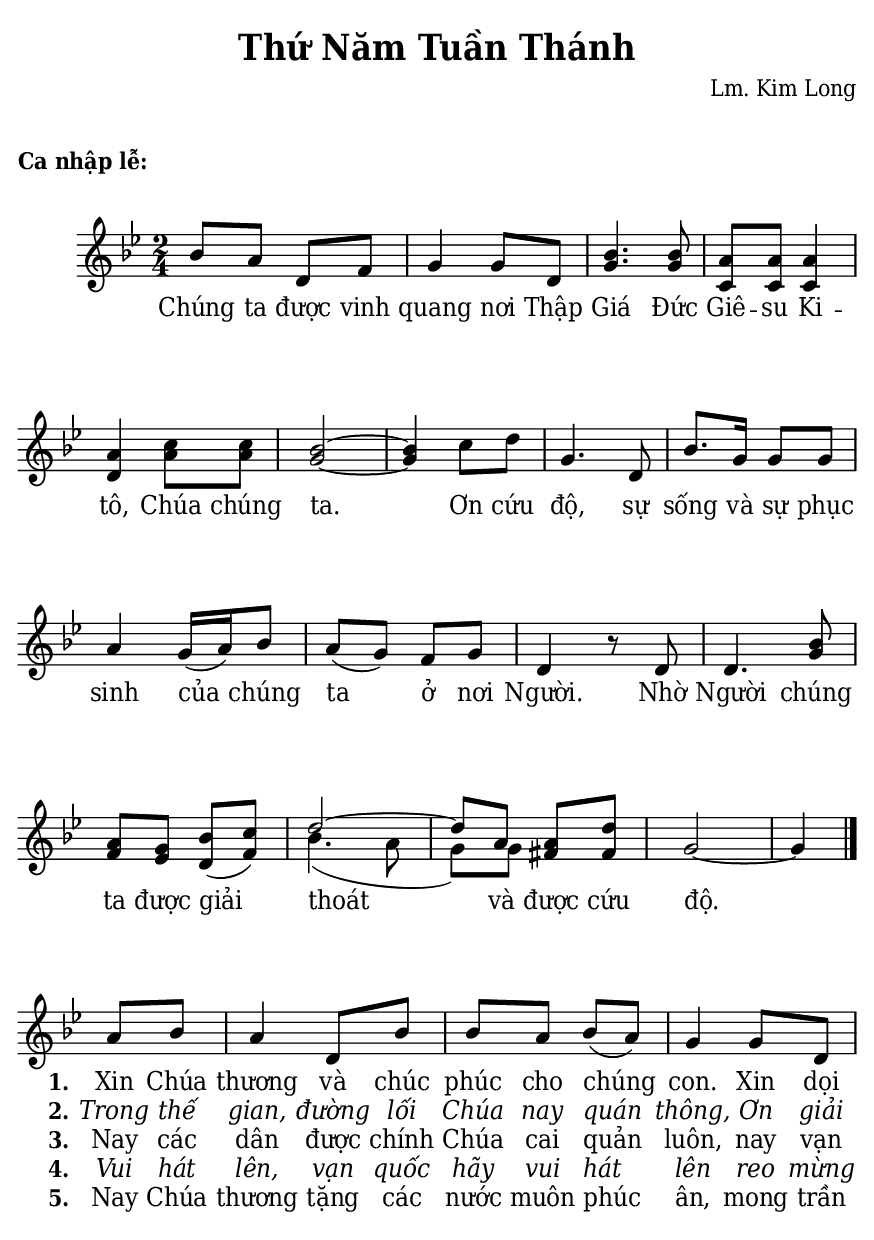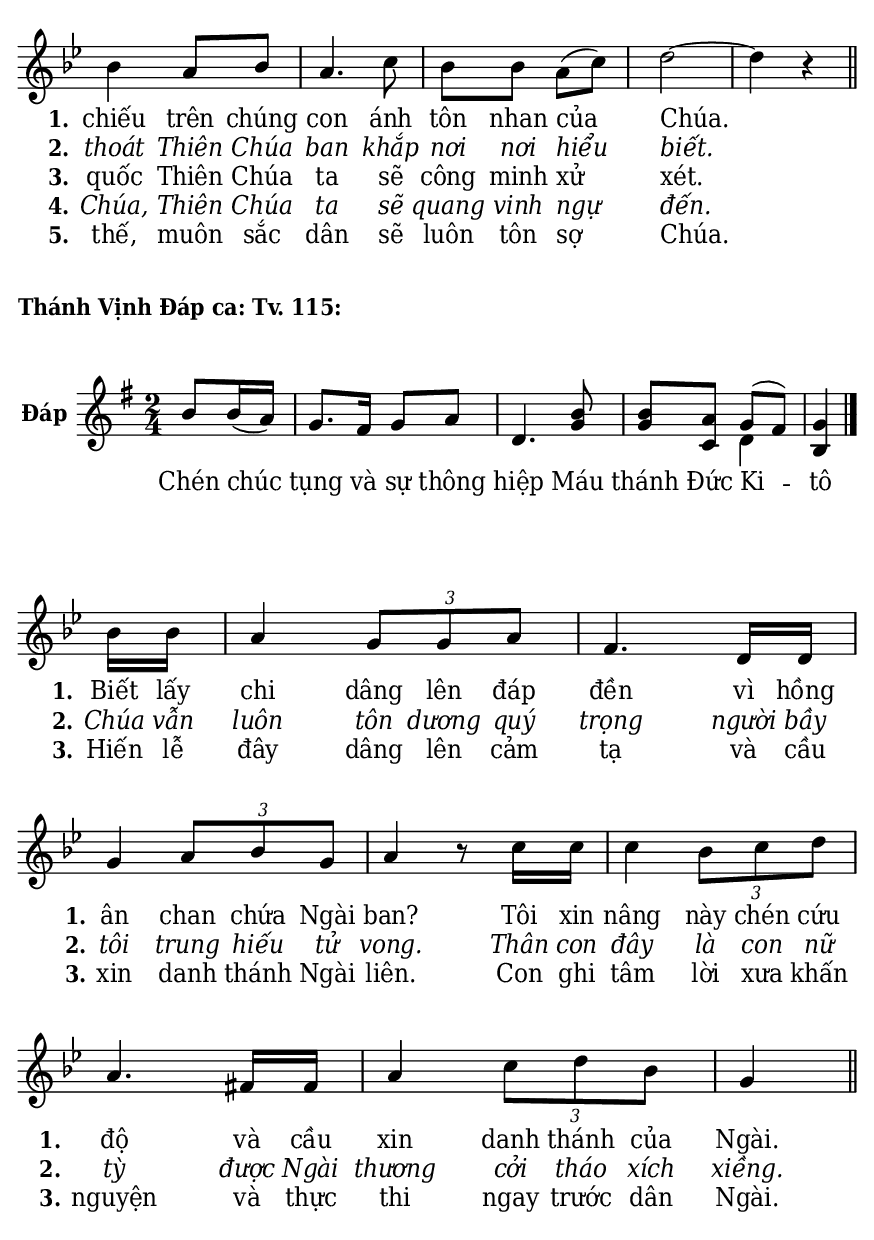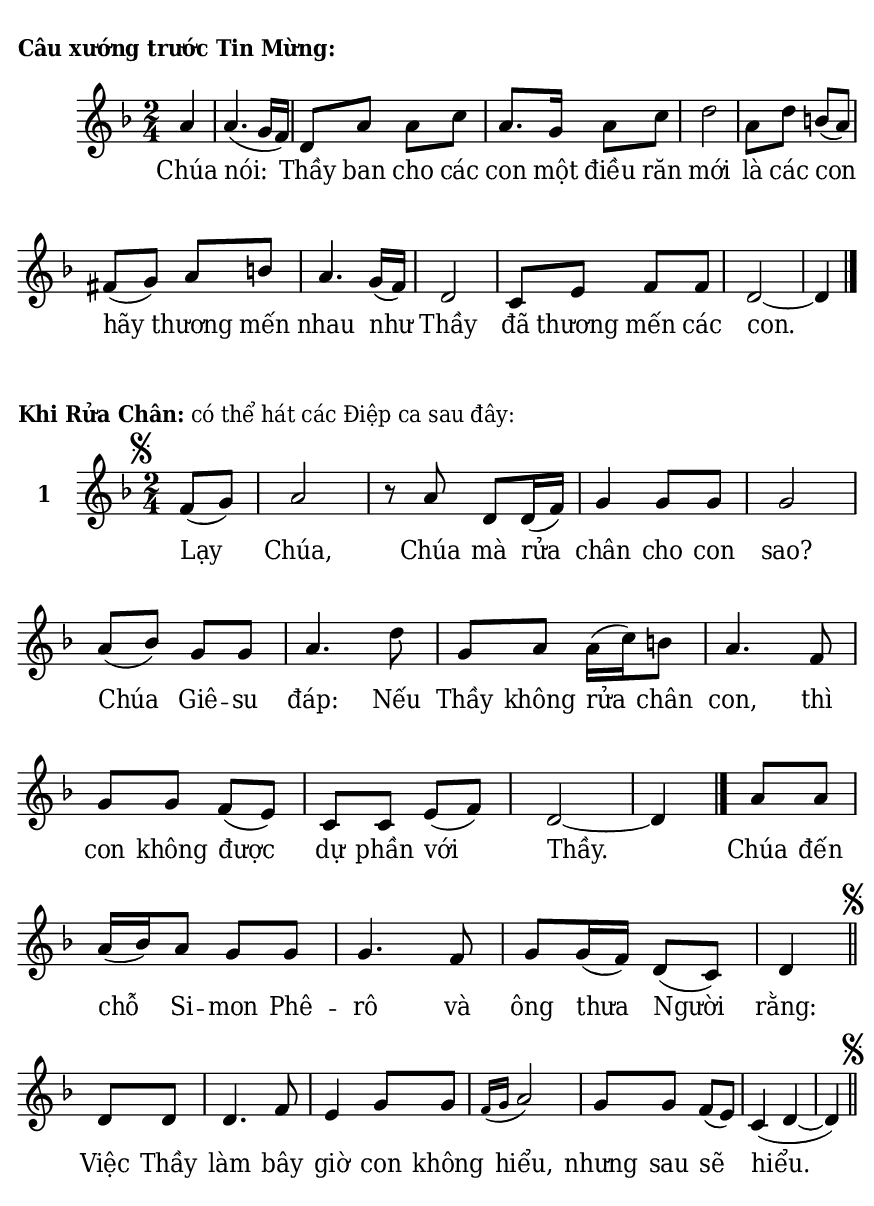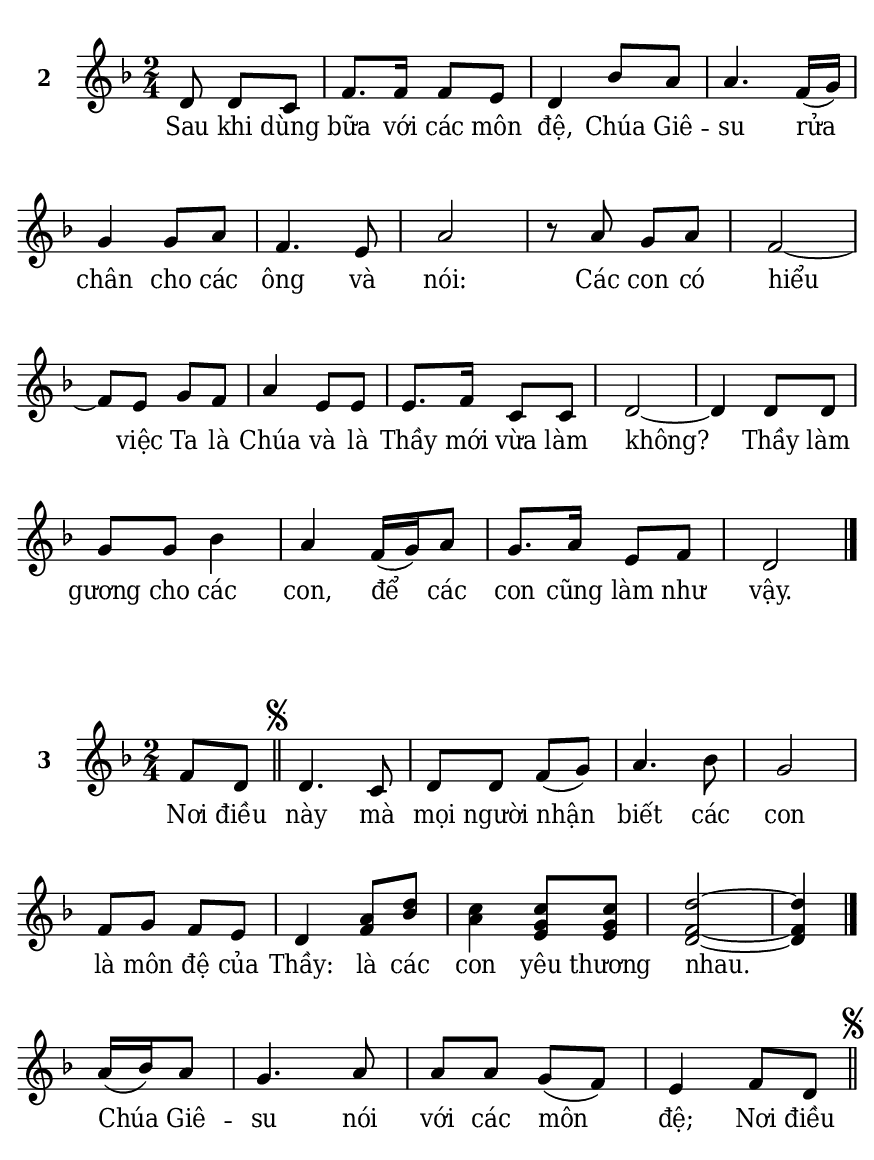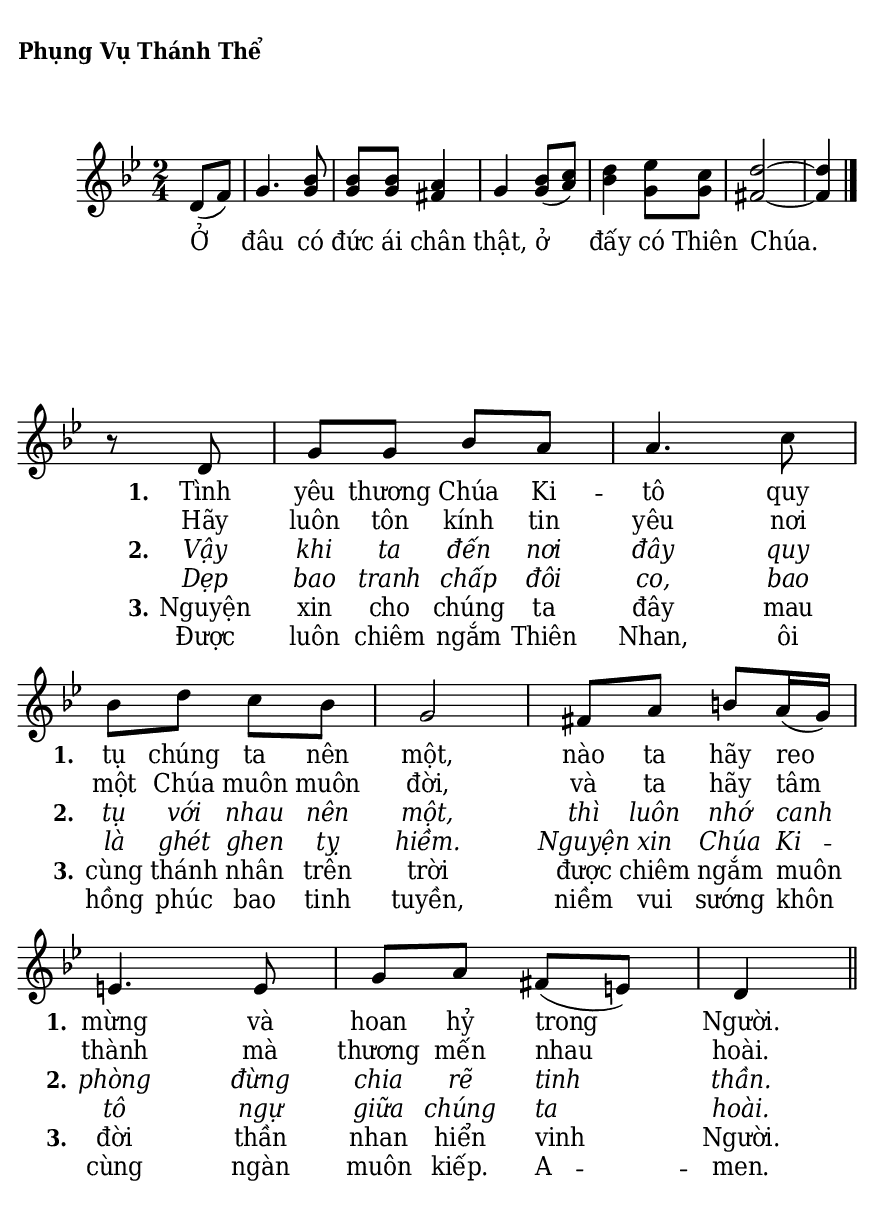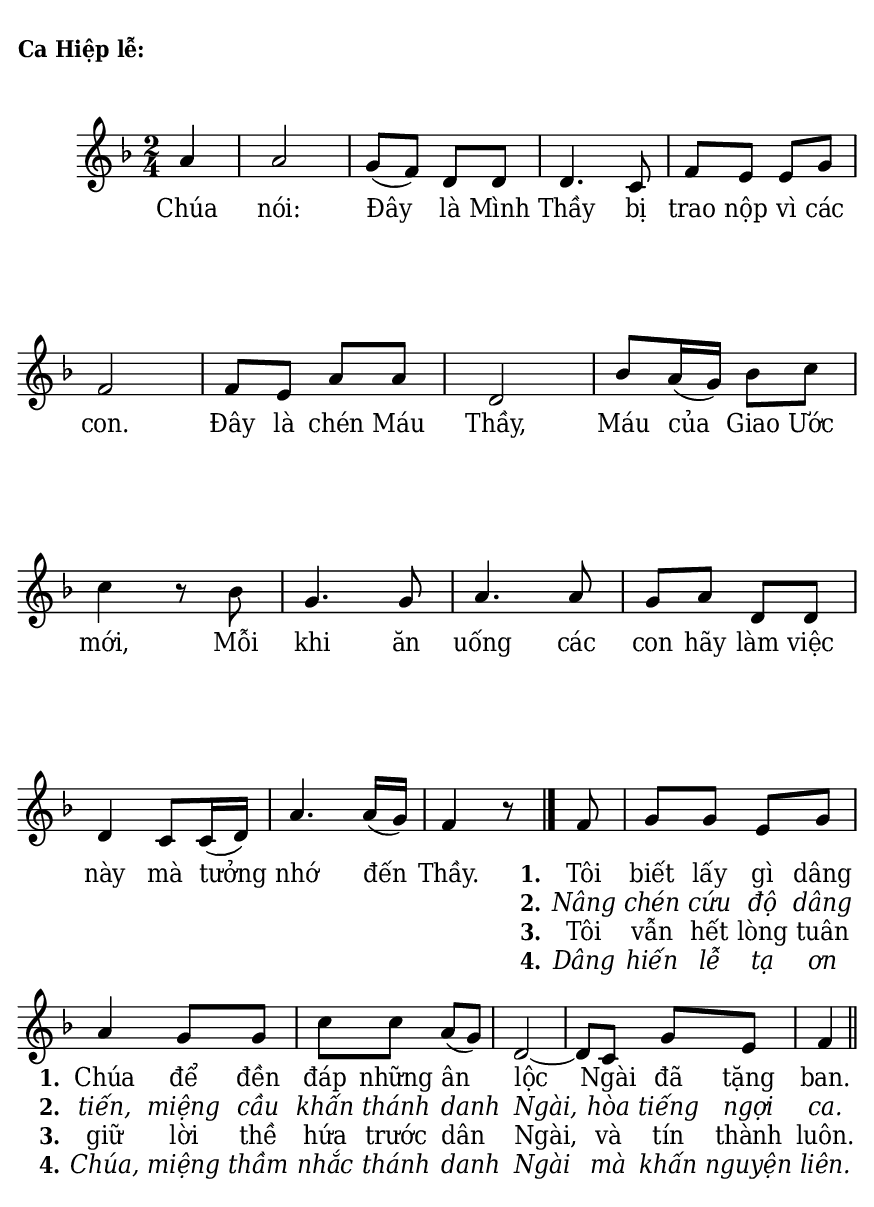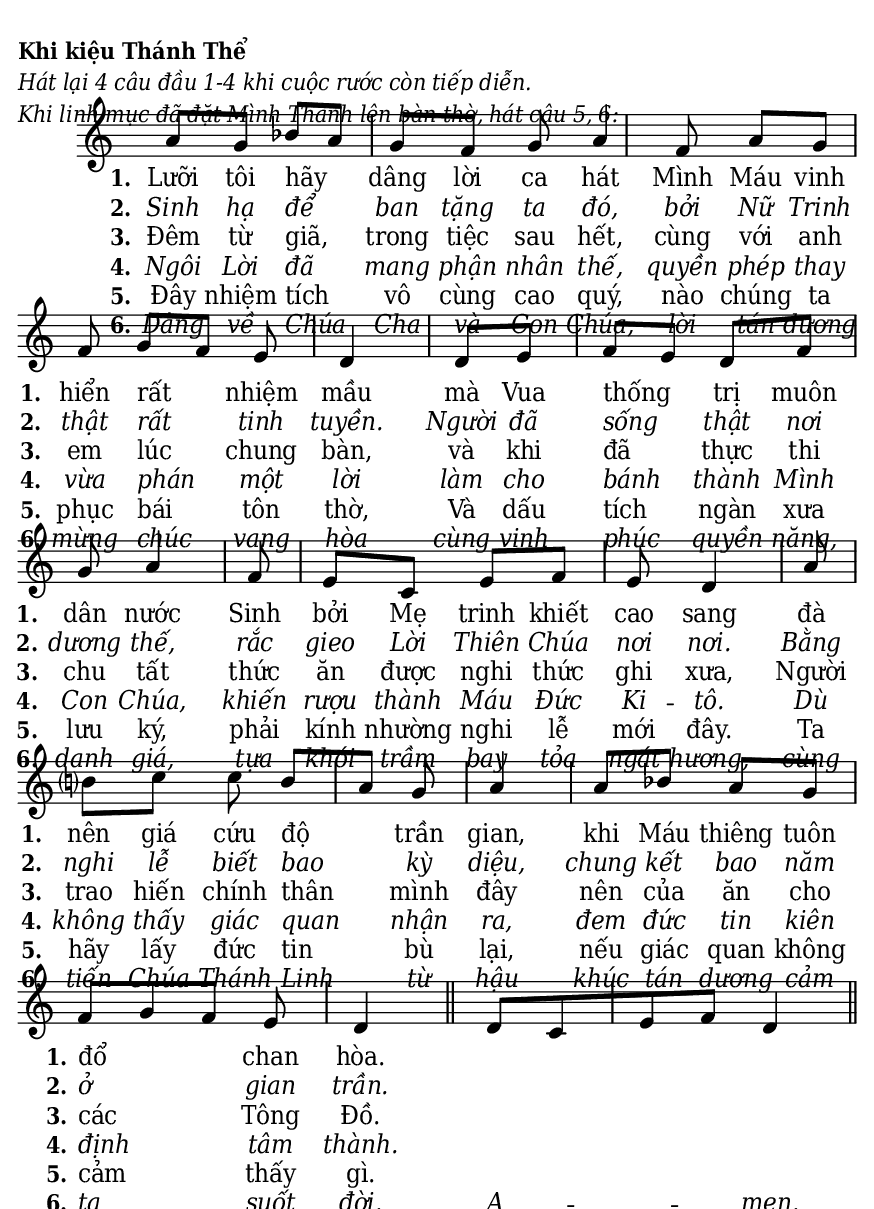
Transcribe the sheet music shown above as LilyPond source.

% Cài đặt chung
\version "2.22.1"
\include "english.ly"

\header {
  title = "Thứ Năm Tuần Thánh"
  composer = "Lm. Kim Long"
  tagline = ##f
}

% mã nguồn cho những chức năng chưa hỗ trợ trong phiên bản lilypond hiện tại
% cung cấp bởi cộng đồng lilypond khi gửi email đến lilypond-user@gnu.org
% in số phiên khúc trên mỗi dòng
#(define (add-grob-definition grob-name grob-entry)
     (set! all-grob-descriptions
           (cons ((@@ (lily) completize-grob-entry)
                  (cons grob-name grob-entry))
                 all-grob-descriptions)))

#(add-grob-definition
    'StanzaNumberSpanner
    `((direction . ,LEFT)
      (font-series . bold)
      (padding . 1.0)
      (side-axis . ,X)
      (stencil . ,ly:text-interface::print)
      (X-offset . ,ly:side-position-interface::x-aligned-side)
      (Y-extent . ,grob::always-Y-extent-from-stencil)
      (meta . ((class . Spanner)
               (interfaces . (font-interface
                              side-position-interface
                              stanza-number-interface
                              text-interface))))))

\layout {
    \context {
      \Global
      \grobdescriptions #all-grob-descriptions
    }
    \context {
      \Score
      \remove Stanza_number_align_engraver
      \consists
        #(lambda (context)
           (let ((texts '())
                 (syllables '()))
             (make-engraver
              (acknowledgers
               ((stanza-number-interface engraver grob source-engraver)
                  (set! texts (cons grob texts)))
               ((lyric-syllable-interface engraver grob source-engraver)
                  (set! syllables (cons grob syllables))))
              ((stop-translation-timestep engraver)
                 (for-each
                  (lambda (text)
                    (for-each
                     (lambda (syllable)
                       (ly:pointer-group-interface::add-grob
                        text
                        'side-support-elements
                        syllable))
                     syllables))
                  texts)
                 (set! syllables '())))))
    }
    \context {
      \Lyrics
      \remove Stanza_number_engraver
      \consists
        #(lambda (context)
           (let ((text #f)
                 (last-stanza #f))
             (make-engraver
              ((process-music engraver)
                 (let ((stanza (ly:context-property context 'stanza #f)))
                   (if (and stanza (not (equal? stanza last-stanza)))
                       (let ((column (ly:context-property context
'currentCommandColumn)))
                         (set! last-stanza stanza)
                         (if text
                             (ly:spanner-set-bound! text RIGHT column))
                         (set! text (ly:engraver-make-grob engraver
'StanzaNumberSpanner '()))
                         (ly:grob-set-property! text 'text stanza)
                         (ly:spanner-set-bound! text LEFT column)))))
              ((finalize engraver)
                 (if text
                     (let ((column (ly:context-property context
'currentCommandColumn)))
                       (ly:spanner-set-bound! text RIGHT column)))))))
      \override StanzaNumberSpanner.horizon-padding = 10000
    }
}

stanzaReminderOff =
  \temporary \override StanzaNumberSpanner.after-line-breaking =
     #(lambda (grob)
        ;; Can be replaced with (not (first-broken-spanner? grob)) in 2.23.
        (if (let ((siblings (ly:spanner-broken-into (ly:grob-original grob))))
              (and (pair? siblings)
                   (not (eq? grob (car siblings)))))
            (ly:grob-suicide! grob)))

stanzaReminderOn = \undo \stanzaReminderOff
% kết thúc mã nguồn

% Nhạc
nhacMauMot = \relative c'' {
  \key bf \major
  \time 2/4
  bf8 a d, f |
  g4 g8 d |
  <<
    {
      bf'4. bf8 |
      a a a4 |
      a c8 c |
      bf2 ~ |
      bf4
    }
    {
      g4. g8 |
      c, c c4 |
      d a'8 a |
      g2 ~ |
      g4
    }
  >>
  c8 d |
  g,4. d8 |
  bf'8. g16 g8 g |
  a4 g16 (a) bf8 |
  a (g) f g |
  d4 r8 d |
  d4.
  <<
    {
      bf'8 |
      a g bf (c)
    }
    {
      g |
      f ef d (f) 
    }
  >>
  <<
    {
      \voiceOne
      d'2 ~ |
      d8 a
    }
    \new Voice = "splitpart" {
      \voiceTwo
      bf4. (a8 |
      g) g
    }
  >>
  \oneVoice
  <<
    {
      a8 d |
    }
    {
      fs,8 fs
    }
  >>
  g2 ~ |
  g4 \bar "|." \break
  
  a8 bf |
  a4 d,8 bf' |
  bf a bf (a) |
  g4 g8 d |
  bf'4 a8 bf |
  a4. c8 |
  bf bf a (c) |
  d2 ~ |
  d4 r \bar "||"
}

nhacMauHai = \relative c'' {
  \key g \major
  \time 2/4
  \partial 4 b8 b16 (a) |
  g8. fs16 g8 a |
  d,4.
  <<
    {
      b'8 |
      b a
    }
    {
      g |
      g c,
    }
  >>
  <<
    {
      \voiceOne
      g' (fs)
    }
    \new Voice = "splitpart" {
      \voiceTwo
      d4
    }
  >>
  \oneVoice
  \partial 4 <g b,>4 \bar "|." \break
  
  \set Staff.explicitKeySignatureVisibility = #end-of-line-invisible
  \set Staff.printKeyCancellation = ##f
  \key bf \major
  \partial 8 bf16 bf |
  a4 \tuplet 3/2 { g8 g a } |
  f4. d16 d |
  g4 \tuplet 3/2 { a8 bf g } |
  a4 r8 c16 c |
  c4 \tuplet 3/2 { bf8 c d } |
  a4. fs16 fs |
  a4 \tuplet 3/2 { c8 d bf } |
  g4 \bar "||"
}

nhacMauBa = \relative c'' {
  \key f \major
  \time 2/4
  \partial 4 a4 |
  a4. (g16 f) |
  d8 a' a c |
  a8. g16 a8 c |
  d2 |
  a8 d b! (a) |
  fs8 (g) a b! |
  a4. g16 (f) |
  d2 |
  c8 e f f |
  d2 ~ |
  d4 \bar "|."
}

nhacMauBon = \relative c' {
  \key f \major
  \time 2/4
  \once \override Score.RehearsalMark.font-size = #0.1
  \mark \markup { \musicglyph #"scripts.segno" }
  \partial 4 f8 (g) |
  a2 |
  r8 a d, d16 (f) |
  g4 g8 g |
  g2 |
  a8 (bf) g g |
  a4. d8 |
  g, a a16 (c) b!8 |
  a4. f8 |
  g g f (e) |
  c c e (f) |
  d2 ~ |
  d4 \bar "|."
  a'8 a |
  a16 (bf) a8 g g |
  g4. f8 |
  g g16 (f) d8 (c) |
  d4 \bar "||"
  \once \override Score.RehearsalMark #'break-visibility = #end-of-line-visible
  \once \override Score.RehearsalMark.font-size = #0.1
  \mark \markup { \musicglyph #"scripts.segno" }
  \break
  
  d8 d |
  d4. f8 |
  e4 g8 g |
  \slashedGrace { f16 (g } a2) |
  g8 g f (e) |
  c4 (d ~ |
  d) \bar "||"
  \once \override Score.RehearsalMark.font-size = #0.1
  \mark \markup { \musicglyph #"scripts.segno" }
}

nhacMauNam = \relative c' {
  \key f \major
  \time 2/4
  \partial 4. d8 d c |
  f8. f16 f8 e |
  d4 bf'8 a |
  a4. f16 (g) |
  g4 g8 a |
  f4. e8 |
  a2 |
  r8 a g a |
  f2 ~ |
  f8 e g f |
  a4 e8 e |
  e8. f16 c8 c |
  d2 ~ |
  d4 d8 d |
  g g bf4 |
  a4 f16 (g) a8 |
  g8. a16 e8 f |
  d2 \bar "|."
}

nhacMauSau = \relative c' {
  \key f \major
  \time 2/4
  \partial 4 f8 d \bar "||"
  \once \override Score.RehearsalMark.font-size = #0.1
  \mark \markup { \musicglyph #"scripts.segno" }
  d4. c8 |
  d d f (g) |
  a4. bf8 |
  g2 |
  f8 g f e |
  d4 <a' f>8 <d bf> |
  <c a>4 <c g e>8 <c g e> |
  <d f, d>2 ~ <d f, d>4 \bar "|." \break
  a16 (bf) a8 |
  g4. a8 |
  a a g (f) |
  e4 f8 d \bar "||"
  \once \override Score.RehearsalMark.font-size = #0.1
  \mark \markup { \musicglyph #"scripts.segno" }
}

nhacMauBay = \relative c' {
  \key bf \major
  \time 2/4
  \partial 4 d8 (f) |
  g4.
  <<
    {
      bf8 |
      bf bf a4 |
      g bf8 (c) |
      d4 ef8 c |
      d2 ~ |
      d4 \bar "|."
    }
    {
      g,8 |
      g g fs4 |
      \skip 4 g8 (a) |
      bf4 g8 g |
      fs2 ~ |
      fs4
    }
  >>
  \break
  r8 d |
  g g bf a |
  a4. c8 |
  bf d c bf |
  g2 |
  fs8 a b! a16 (g) |
  e!4. e8 |
  g a fs (e!) |
  d4 \bar "||"
}

nhacMauTam = \relative c'' {
  \key f \major
  \time 2/4
  \partial 4 a4 |
  a2 |
  g8 (f) d d |
  d4. c8 |
  f e e g |
  f2 |
  f8 e a a |
  d,2 |
  bf'8 a16 (g) bf8 c |
  c4 r8 bf |
  g4. g8 |
  a4. a8 |
  g a d, d |
  d4 c8 c16 (d) |
  a'4. a16 (g) |
  f4 r8 \bar "|."
  
  f8 |
  g g e g |
  a4 g8 g |
  c c a (g) |
  d2 ~ |
  d8 c g' e |
  f4 \bar "||"
}

nhacMauChin = \relative c'' {
  \key c \major
  \time 2/4
  a8 g bf \hide ([a]) g f g a4 f8 a
  g f g \hide ([f]) e d4 \bar "|" d8 e f \hide ([e]) d f g a4 \bar "|"
  f8 e c e f e d4 \bar "|" a'8 b!? c c b \hide ([a]) g \bar "|"
  a4 a8 bf a g f \hide ([g f]) e d4 \bar "||"
  d8 \hide ([c e f]) d4 \bar "||"
}

% Lời
loiMauMot = \lyricmode {
  Chúng ta được vinh quang nơi Thập Giá Đức Giê -- su Ki -- tô,
  Chúa chúng ta.
  Ơn cứu độ, sự sống và sự phục sinh của chúng ta ở nơi Người.
  Nhờ Người chúng ta được giải thoát và được cứu độ.
  <<
    {
      \set stanza = "1."
      Xin Chúa thương và chúc phúc cho chúng con.
      Xin dọi chiếu trên chúng con ánh tôn nhan của Chúa.
    }
    \new Lyrics {
      \set associatedVoice = "beSop"
      \set stanza = "2."
      \override Lyrics.LyricText.font-shape = #'italic
      Trong thế gian, đường lối Chúa nay quán thông,
      Ơn giải thoát Thiên Chúa ban khắp nơi nơi hiểu biết.
    }
    \new Lyrics {
      \set associatedVoice = "beSop"
      \set stanza = "3."
      Nay các dân được chính Chúa cai quản luôn,
      nay vạn quốc Thiên Chúa ta sẽ công minh xử xét.
    }
    \new Lyrics {
      \set associatedVoice = "beSop"
      \set stanza = "4."
      \override Lyrics.LyricText.font-shape = #'italic
      Vui hát lên, vạn quốc hãy vui hát lên reo mừng Chúa,
      Thiên Chúa ta sẽ quang vinh ngự đến.
    }
    \new Lyrics {
      \set associatedVoice = "beSop"
      \set stanza = "5."
      Nay Chúa thương tặng các nước muôn phúc ân,
      mong trần thế, muôn sắc dân sẽ luôn tôn sợ Chúa.
    }
  >>
}

loiMauHai = \lyricmode {
  Chén chúc tụng và sự thông hiệp Máu thánh Đức Ki -- tô
  <<
    {
      \set stanza = "1."
      Biết lấy chi dâng lên đáp đền
      vì hồng ân chan chứa Ngài ban?
      Tôi xin nâng này chén cứu độ
      và cầu xin danh thánh của Ngài.
    }
    \new Lyrics {
      \set associatedVoice = "beSop"
      \set stanza = "2."
      \override Lyrics.LyricText.font-shape = #'italic
      Chúa vẫn luôn tôn dương quý trọng
      người bầy tôi trung hiếu tử vong.
      Thân con đây là con nữ tỳ
      được Ngài thương cởi tháo xích xiềng.
    }
    \new Lyrics {
      \set associatedVoice = "beSop"
      \set stanza = "3."
      Hiến lễ đây dâng lên cảm tạ
      và cầu xin danh thánh Ngài liên.
      Con ghi tâm lời xưa khấn nguyện
      và thực thi ngay trước dân Ngài.
    }
  >>
}

loiMauBa = \lyricmode {
  Chúa nói: Thầy ban cho các con một điều răn mới
  là các con hãy thương mến nhau
  như Thầy đã thương mến các con.
}

loiMauBon = \lyricmode {
  Lạy Chúa, Chúa mà rửa chân cho con sao?
  Chúa Giê -- su đáp:
  Nếu Thầy không rửa chân con, thì con không được
  dự phần với Thầy.
  Chúa đến chỗ Si -- mon Phê -- rô và ông thưa Người rằng:
  
  Việc Thầy làm bây giờ con không hiểu, nhưng sau sẽ hiểu.
}

loiMauNam = \lyricmode {
  Sau khi dùng bữa với các môn đệ,
  Chúa Giê -- su rửa chân cho các ông và nói:
  Các con có hiểu việc Ta là Chúa và là Thầy mới vừa làm không?
  Thầy làm gương cho các con, để các con cũng làm như vậy.
}

loiMauSau = \lyricmode {
  Nơi điều này mà mọi người nhận biết các con là môn đệ của Thầy:
  là các con yêu thương nhau.
  Chúa Giê -- su nói với các môn đệ;
  Nơi điều
}

loiMauBay = \lyricmode {
  Ở đâu có đức ái chân thật, ở đấy có Thiên Chúa.
  <<
    {
      \set stanza = "1."
      Tình yêu thương Chúa Ki -- tô quy tụ chúng ta nên một,
      nào ta hãy reo mừng và hoan hỷ trong Người.
    }
    \new Lyrics {
      \set associatedVoice = "beSop"
      \stanzaReminderOff
      Hãy luôn tôn kính tin yêu nơi một Chúa muôn muôn đời,
      và ta hãy tâm thành mà thương mến nhau hoài.
    }
    \new Lyrics {
      \set associatedVoice = "beSop"
      \set stanza = "2."
      \override Lyrics.LyricText.font-shape = #'italic
      Vậy khi ta đến nơi đây quy tụ với nhau nên một,
      thì luôn nhớ canh phòng đừng chia rẽ tinh thần.
    }
    \new Lyrics {
      \set associatedVoice = "beSop"
      \stanzaReminderOff
      \override Lyrics.LyricText.font-shape = #'italic
      Dẹp bao tranh chấp đôi co, bao là ghét ghen tỵ hiềm.
      Nguyện xin Chúa Ki -- tô ngự giữa chúng ta hoài.
    }
    \new Lyrics {
      \set associatedVoice = "beSop"
      \set stanza = "3."
      Nguyện xin cho chúng ta đây mau cùng thánh nhân trên trời
      được chiêm ngắm muôn đời thần nhan hiển vinh Người.
    }
    \new Lyrics {
      \set associatedVoice = "beSop"
      \stanzaReminderOff
      Được luôn chiêm ngắm Thiên Nhan, ôi hồng phúc bao tinh tuyền,
      niềm vui sướng khôn cùng ngàn muôn kiếp.
      A -- men.
    }
  >>
}

loiMauTam = \lyricmode {
  Chúa nói: Đây là Mình Thầy bị trao nộp vì các con.
  Đây là chén Máu Thầy, Máu của Giao Ước mới,
  Mỗi khi ăn uống các con hãy làm việc này
  mà tưởng nhớ đến Thầy.
  <<
    {
      \set stanza = "1."
      Tôi biết lấy gì dâng Chúa
      để đền đáp những ân lộc Ngài đã tặng ban.
    }
    \new Lyrics {
      \set associatedVoice = "beSop"
      \set stanza = "2."
      \override Lyrics.LyricText.font-shape = #'italic
      Nâng chén cứu độ dâng tiến,
      miệng cầu khấn thánh danh Ngài, hòa tiếng ngợi ca.
    }
    \new Lyrics {
      \set associatedVoice = "beSop"
      \set stanza = "3."
      Tôi vẫn hết lòng tuân giữ lời thề hứa trước dân Ngài,
      và tín thành luôn.
    }
    \new Lyrics {
      \set associatedVoice = "beSop"
      \set stanza = "4."
      \override Lyrics.LyricText.font-shape = #'italic
      Dâng hiến lễ tạ ơn Chúa,
      miệng thầm nhắc thánh danh Ngài mà khấn nguyện liên.
    }
  >>
}

loiMauChin = \lyricmode {
  <<
    {
      \set stanza = "1."
      Lưỡi tôi hãy dâng lời ca hát Mình Máu vinh hiển rất nhiệm mầu
      mà Vua thống trị muôn dân nước
      Sinh bởi Mẹ trinh khiết cao sang
      đà nên giá cứu độ trần gian,
      khi Máu thiêng tuôn đổ chan hòa.
    }
    \new Lyrics {
      \set associatedVoice = "beSop"
      \set stanza = "2."
      \override Lyrics.LyricText.font-shape = #'italic
      Sinh hạ để ban tặng ta đó,
      bởi Nữ Trinh thật rất tinh tuyền.
      Người đã sống thật nơi dương thế,
      rắc gieo Lời Thiên Chúa nơi nơi.
      Bằng nghi lễ biết bao kỳ diệu,
      chung kết bao năm ở gian trần.
    }
    \new Lyrics {
      \set associatedVoice = "beSop"
      \set stanza = "3."
      Đêm từ giã, trong tiệc sau hết,
      cùng với anh em lúc chung bàn,
      và khi đã thực thi chu tất
      thức ăn được nghi thức ghi xưa,
      Người trao hiến chính thân mình đây
      nên của ăn cho các Tông Đồ.
    }
    \new Lyrics {
      \set associatedVoice = "beSop"
      \set stanza = "4."
      \override Lyrics.LyricText.font-shape = #'italic
      Ngôi Lời đã mang phận nhân thế,
      quyền phép thay vừa phán một lời
      làm cho bánh thành Mình Con Chúa,
      khiến rượu thành Máu Đức Ki -- tô.
      Dù không thấy giác quan nhận ra,
      đem đức tin kiên định tâm thành.
    }
    \new Lyrics {
      \set associatedVoice = "beSop"
      \set stanza = "5."
      Đây nhiệm tích vô cùng cao quý,
      nào chúng ta phục bái tôn thờ,
      Và dấu tích ngàn xưa lưu ký,
      phải kính nhường nghi lễ mới đây.
      Ta hãy lấy đức tin bù lại,
      nếu giác quan không cảm thấy gì.
    }
    \new Lyrics {
      \set associatedVoice = "beSop"
      \set stanza = "6."
      \override Lyrics.LyricText.font-shape = #'italic
      Dâng về Chúa Cha và Con Chúa,
      lời tán dương mừng chúc vang hòa
      cùng vinh phúc quyền năng, danh giá,
      tựa khói trầm bay tỏa ngát hương,
      cùng tiến Chúa Thánh Linh từ hậu
      khúc tán dương cảm tạ suốt đời.
      A -- men.
    }
  >>
}

% Dàn trang
\paper {
  #(set-paper-size "a5")
  top-margin = 3\mm
  bottom-margin = 3\mm
  left-margin = 3\mm
  right-margin = 3\mm
  indent = #0
  #(define fonts
	 (make-pango-font-tree "Deja Vu Serif Condensed"
	 		       "Deja Vu Serif Condensed"
			       "Deja Vu Serif Condensed"
			       (/ 20 20)))
  print-page-number = ##f
  page-count = 7
}

\markup {
  \vspace #2
  \bold "Ca nhập lễ:"
}

\score {
  <<
    \new Staff <<
        \clef treble
        \new Voice = beSop {
          \nhacMauMot
        }
      \new Lyrics \lyricsto beSop \loiMauMot
    >>
  >>
  \layout {
    indent = 10
    \override Lyrics.LyricSpace.minimum-distance = #0.8
    \override LyricHyphen.minimum-distance = #1.5
    \override Score.BarNumber.break-visibility = ##(#f #f #f)
    \override Score.SpacingSpanner.uniform-stretching = ##t
    ragged-last = ##f
  }
}

\markup {
  \vspace #2
  \bold "Thánh Vịnh Đáp ca: Tv. 115:"
}

\score {
  <<
    \new Staff \with {
      instrumentName = \markup { \bold "Đáp" }} <<
        \clef treble
        \new Voice = beSop {
          \nhacMauHai
        }
      \new Lyrics \lyricsto beSop \loiMauHai
    >>
  >>
  \layout {
    indent = 10
    \override Lyrics.LyricSpace.minimum-distance = #0.7
    \override Score.BarNumber.break-visibility = ##(#f #f #f)
    \override Score.SpacingSpanner.uniform-stretching = ##t
    \override LyricHyphen.minimum-distance = #1.5
    ragged-last = ##f
  }
}

\pageBreak

\markup {
  \vspace #2
  \bold "Câu xướng trước Tin Mừng:"
}

\score {
  <<
    \new Staff <<
        \clef treble
        \new Voice = beSop {
          \nhacMauBa
        }
      \new Lyrics \lyricsto beSop \loiMauBa
    >>
  >>
  \layout {
    indent = 10
    \override Lyrics.LyricSpace.minimum-distance = #0.6
    \override Score.BarNumber.break-visibility = ##(#f #f #f)
    \override Score.SpacingSpanner.uniform-stretching = ##t
    ragged-last = ##f
  }
}

\markup {
  \vspace #2
  \bold "Khi Rửa Chân:"
  \normal-text "có thể hát các Điệp ca sau đây:"
}


\score {
  <<
    \new Staff \with {
      instrumentName = \markup { \bold "1" }} <<
        \clef treble
        \new Voice = beSop {
          \nhacMauBon
        }
      \new Lyrics \lyricsto beSop \loiMauBon
    >>
  >>
  \layout {
    indent = 10
    \override Lyrics.LyricSpace.minimum-distance = #1
    \override LyricHyphen.minimum-distance = #1
    \override Score.BarNumber.break-visibility = ##(#f #f #f)
    \override Score.SpacingSpanner.uniform-stretching = ##t
    ragged-last = ##f
  }
}

\markup {
  \vspace #2
}

\score {
  <<
    \new Staff \with {
      instrumentName = \markup { \bold "2" }} <<
        \clef treble
        \new Voice = beSop {
          \nhacMauNam
        }
      \new Lyrics \lyricsto beSop \loiMauNam
    >>
  >>
  \layout {
    indent = 10
    \override Lyrics.LyricSpace.minimum-distance = #0.7
    \override Score.BarNumber.break-visibility = ##(#f #f #f)
    \override Score.SpacingSpanner.uniform-stretching = ##t
    ragged-last = ##f
  }
}

\markup {
  \vspace #2
}

\score {
  <<
    \new Staff \with {
      instrumentName = \markup { \bold "3" }} <<
        \clef treble
        \new Voice = beSop {
          \nhacMauSau
        }
      \new Lyrics \lyricsto beSop \loiMauSau
    >>
  >>
  \layout {
    indent = 10
    \override Lyrics.LyricSpace.minimum-distance = #0.7
    \override Score.BarNumber.break-visibility = ##(#f #f #f)
    \override Score.SpacingSpanner.uniform-stretching = ##t
    ragged-last = ##f
  }
}

\pageBreak

\markup {
  \vspace #2
  \bold "Phụng Vụ Thánh Thể"
}

\score {
  <<
    \new Staff <<
        \clef treble
        \new Voice = beSop {
          \nhacMauBay
        }
      \new Lyrics \lyricsto beSop \loiMauBay
    >>
  >>
  \layout {
    indent = 10
    \override Lyrics.LyricSpace.minimum-distance = #0.7
    \override Score.BarNumber.break-visibility = ##(#f #f #f)
    \override Score.SpacingSpanner.uniform-stretching = ##t
    ragged-last = ##f
  }
}

\pageBreak

\markup {
  \vspace #2
  \bold "Ca Hiệp lễ:"
}

\score {
  <<
    \new Staff <<
        \clef treble
        \new Voice = beSop {
          \nhacMauTam
        }
      \new Lyrics \lyricsto beSop \loiMauTam
    >>
  >>
  \layout {
    indent = 10
    \override Lyrics.LyricSpace.minimum-distance = #0.8
    \override Score.BarNumber.break-visibility = ##(#f #f #f)
    \override Score.SpacingSpanner.uniform-stretching = ##t
    ragged-last = ##f
  }
}

\pageBreak

\markup {
  \vspace #2
  \column {
      \left-align {
        \line {
          \bold "Khi kiệu Thánh Thể"
        }
        \line {
          \normal-text \italic "Hát lại 4 câu đầu 1-4 khi cuộc rước còn tiếp diễn."
        }
        \line {
          \normal-text \italic "Khi linh mục đã đặt Mình Thánh lên bàn thờ, hát câu 5, 6:"
        }
      }
  }
}

\score {
  <<
    \new Staff <<
        \clef treble
        \new Voice = beSop {
          \nhacMauChin
        }
      \new Lyrics \lyricsto beSop \loiMauChin
    >>
  >>
  \layout {
    indent = 10
    \override Staff.TimeSignature.transparent = ##t
    \override Lyrics.LyricSpace.minimum-distance = #0.8
    \override Score.BarNumber.break-visibility = ##(#f #f #f)
    \override Score.SpacingSpanner.uniform-stretching = ##t
    \set Score.defaultBarType = ""
    \set Score.barAlways = ##t
    ragged-last = ##f
  }
}
